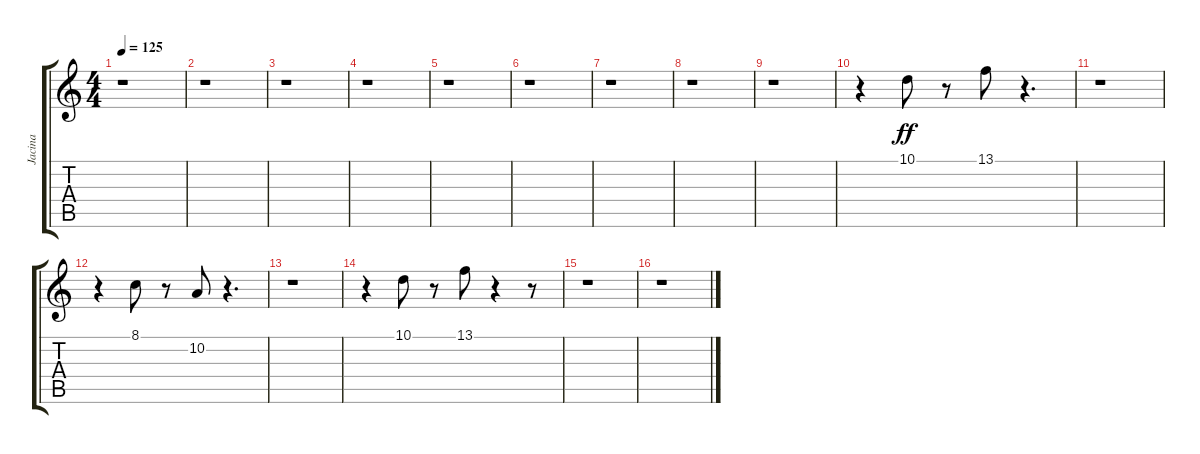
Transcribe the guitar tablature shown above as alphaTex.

\track ("Jacina" "Jacina") {instrument orchestrahit}
\staff {score tabs}
\tuning (E4 B3 G3 D3 A2 E2) {hide}
\ts (4 4)
\tempo 125
\clef g2
\ks c
r.1{dy ff} |
r.1 |
r.1 |
r.1 |
r.1 |
r.1 |
r.1 |
r.1 |
r.1 |
r.4 10.1.8 r.8 13.1.8 r.4{d} |
r.1 |
r.4 8.1.8 r.8 10.2.8 r.4{d} |
r.1 |
r.4 10.1.8 r.8 13.1.8 r.4 r.8 |
r.1 |
r.1
